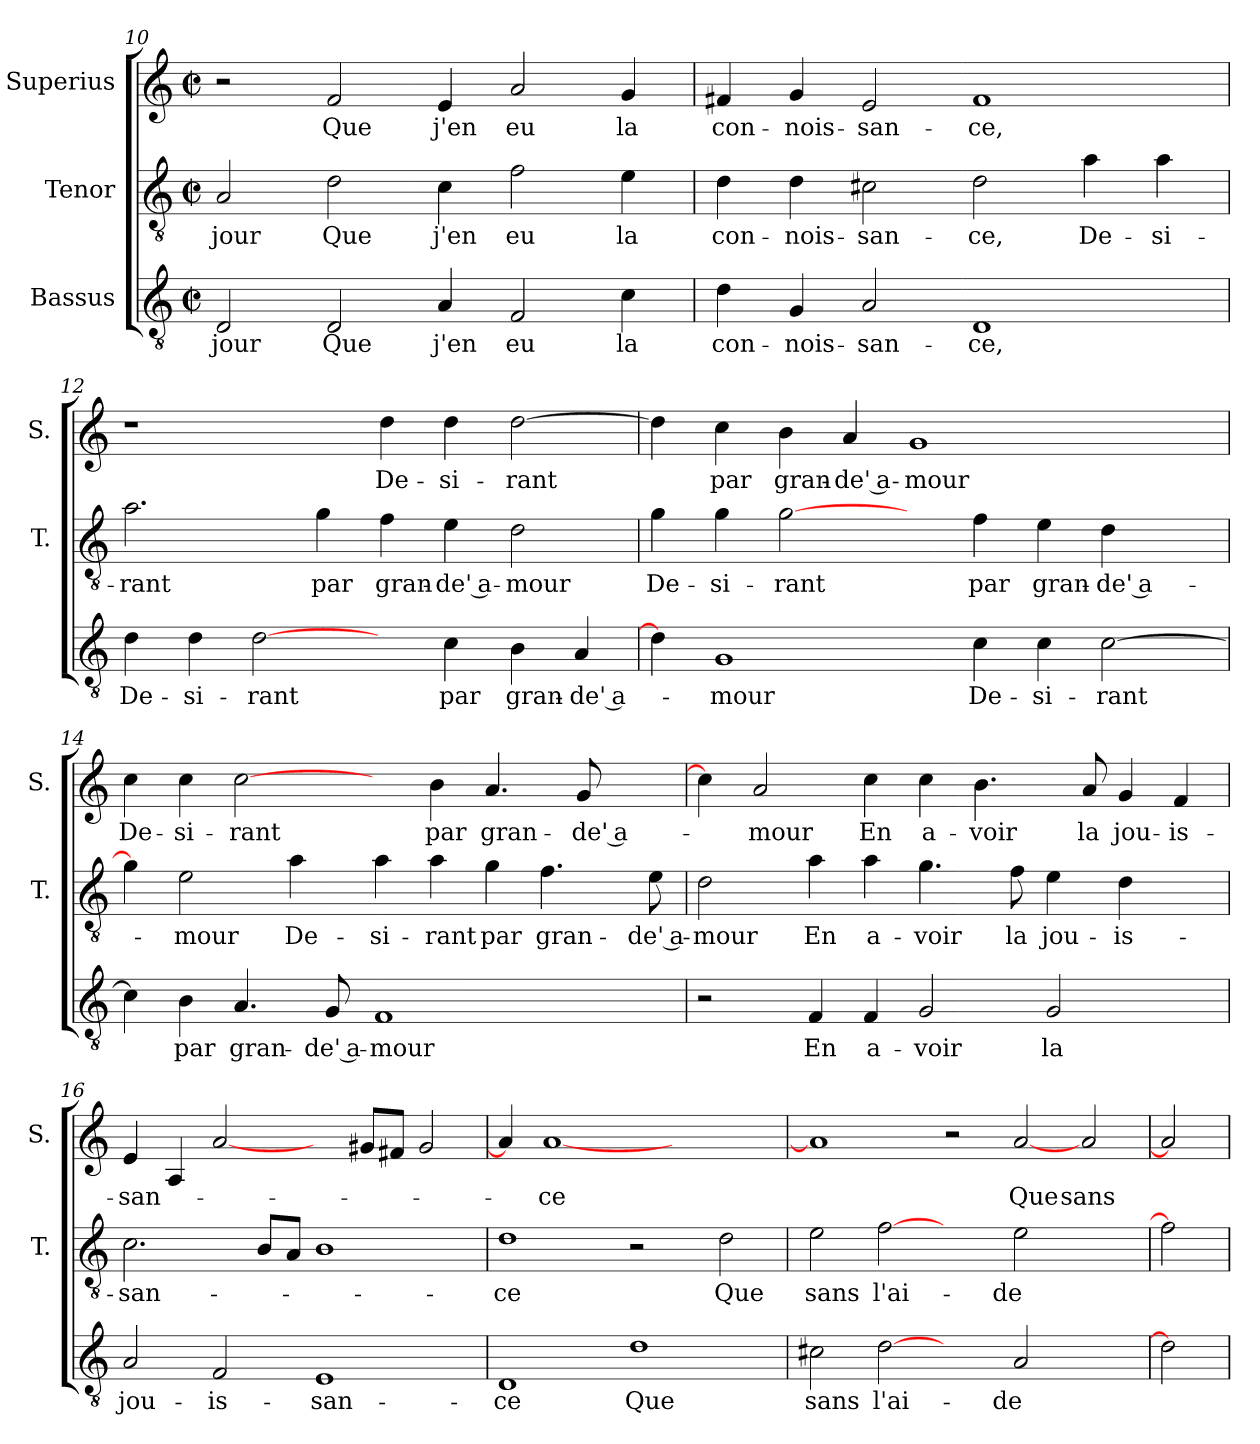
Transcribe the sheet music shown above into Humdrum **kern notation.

**kern	**text	**kern	**text	**kern	**text
*part3	*part3	*part2	*part2	*part1	*part1
*staff3	*staff3	*staff2	*staff2	*staff1	*staff1
*I"Bassus	*	*I"Tenor	*	*I"Superius	*
*	*	*I'T.	*	*I'S.	*
!!LO:LB:g=z
*clefGv2	*	*clefGv2	*	*clefG2	*
*	*	*ITrd7c12	*	*	*
*k[]	*	*k[]	*	*k[]	*
*C:	*	*C:	*	*C:	*
*M2/2	*	*M2/2	*	*M2/2	*
*met(c|)	*	*met(c|)	*	*met(c|)	*
=10	=10	=10	=10	=10	=10
2D/	jour	2AA/	jour	2r	.
2D/	Que	2D\	Que	2f/	Que
4A/	j'en	4C\	j'en	4e/	j'en
2F/	eu	2F\	eu	2a/	eu
4c\	la	4E\	la	4g/	la
=11	=11	=11	=11	=11	=11
4d\	con-	4D\	con-	4f#X/	con-
4G/	-nois-	4D\	-nois-	4g/	-nois-
2A/	-san-	2C#X\	-san-	2e/	-san-
1D/	-ce,	2D\	-ce,	1f#/	-ce,
.	.	4A\	De-	.	.
.	.	4A\	-si-	.	.
=12	=12	=12	=12	=12	=12
4d\	De-	2.A\	-rant	1r	.
4d\	-si-	.	.	.	.
[2d\	-rant	.	.	.	.
.	.	4G\	par	.	.
4ryy	.	4F\	gran-	4dd\	De-
4c\	par	4E\	-de' a-	4dd\	-si-
4B\	gran-	2D\	-mour	[2dd\	-rant
4A/	-de' a-	.	.	.	.
=13	=13	=13	=13	=13	=13
4d\]	.	4G\	De-	4dd\]	.
1G/	-mour	4G\	-si-	4cc\	par
.	.	[2G\	-rant	4b\	gran-
.	.	.	.	4a/	-de' a-
.	.	4ryy	.	1g/	-mour
4c\	De-	4F\	par	.	.
4c\	-si-	4E\	gran-	.	.
[2c\	-rant	4D\	-de' a-	.	.
.	.	4ryy	.	4ryy	.
!!LO:LB:g=z
=14	=14	=14	=14	=14	=14
4c\]	.	4G\]	.	4cc\	De-
4B\	par	2E\	-mour	4cc\	-si-
4.A/	gran-	.	.	[2cc\	-rant
.	.	4A\	De-	.	.
8G/	-de' a-	.	.	.	.
1F/	-mour	4A\	-si-	4ryy	.
.	.	4A\	-rant	4b\	par
.	.	4G\	par	4.a/	gran-
.	.	4.F\	gran-	.	.
.	.	.	.	8g/	-de' a-
4ryy	.	.	.	4ryy	.
.	.	8E\	-de' a-	.	.
=15	=15	=15	=15	=15	=15
2r	.	2D\	-mour	4cc\]	.
.	.	.	.	2a/	-mour
4F/	En	4A\	En	.	.
4F/	a-	4A\	a-	4cc\	En
2G/	-voir	4.G\	-voir	4cc\	a-
.	.	.	.	4.b\	-voir
.	.	8F\	la	.	.
2G/	la	4E\	jou-	.	.
.	.	.	.	8a/	la
.	.	4D\	-is-	4g/	jou-
4ryy	.	4ryy	.	4f/	-is-
=16	=16	=16	=16	=16	=16
2A/	jou-	2.C\	-san-	4e/	-san-
.	.	.	.	4A/	.
2F/	-is-	.	.	[2a/	.
.	.	8BB/L	.	.	.
.	.	8AA/J	.	.	.
1E/	-san-	1BB\	.	4ryy	.
.	.	.	.	8g#X/L	.
.	.	.	.	8f#X/J	.
.	.	.	.	2g#/	.
=17	=17	=17	=17	=17	=17
1D/	-ce	1D\	-ce	4a/]	.
.	.	.	.	[1a/	-ce
1d\	Que	2r	.	.	.
.	.	.	.	2.ryy	.
.	.	2D\	Que	.	.
!!LO:PB:g=z
=18	=18	=18	=18	=18	=18
2c#X\	sans	2E\	sans	1a/]	.
[2d\	l'ai-	[2F\	l'ai-	.	.
2ryy	.	2ryy	.	2r	.
2A/	-de	2E\	-de	[2a/	Que
2ryy	.	2ryy	.	2a/	sans
=19	=19	=19	=19	=19	=19
2d\]	.	2F\]	.	2a/]	.
=	=	=	=	=	=
*-	*-	*-	*-	*-	*-
